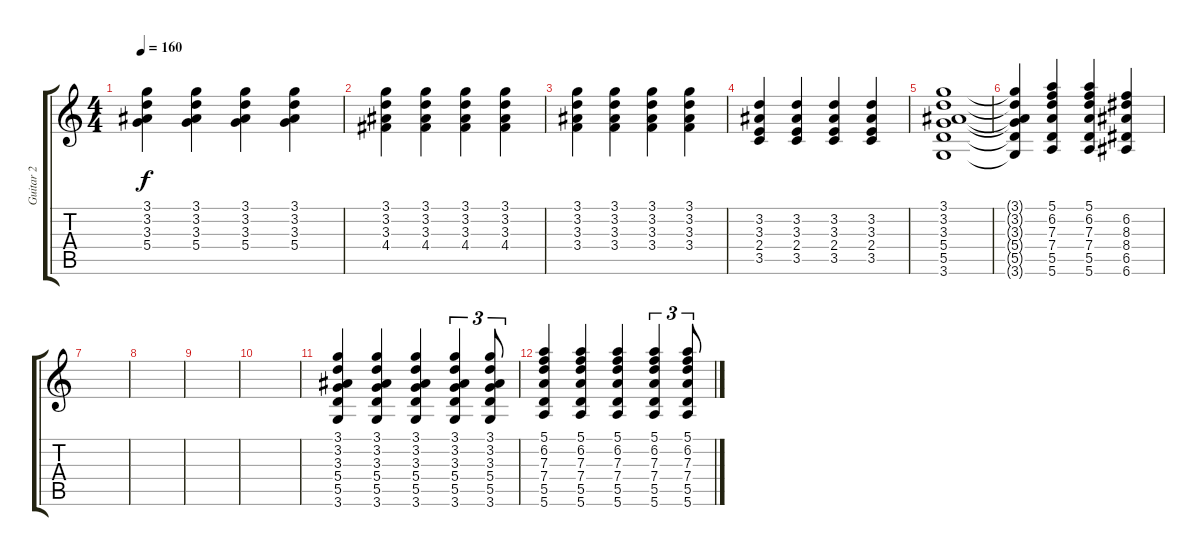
\track ("Guitar 2" "Guitar 2") {instrument electricguitarjazz}
\staff {score tabs}
\tuning (E4 B3 G3 D3 A2 E2) {hide}
\ts (4 4)
\tempo 160
\clef g2
\ks c
(3.1 3.2 3.3 5.4).4{dy f} (3.1 3.2 3.3 5.4).4 (3.1 3.2 3.3 5.4).4 (3.1 3.2 3.3 5.4).4 |
(3.1 3.2 3.3 4.4).4 (3.1 3.2 3.3 4.4).4 (3.1 3.2 3.3 4.4).4 (3.1 3.2 3.3 4.4).4 |
(3.1 3.2 3.3 3.4).4 (3.1 3.2 3.3 3.4).4 (3.1 3.2 3.3 3.4).4 (3.1 3.2 3.3 3.4).4 |
(3.2 3.3 2.4 3.5).4 (3.2 3.3 2.4 3.5).4 (3.2 3.3 2.4 3.5).4 (3.2 3.3 2.4 3.5).4 |
(3.1 3.2 3.3 5.4 5.5 3.6).1 |
(3.1{t} 3.2{t} 3.3{t} 5.4{t} 5.5{t} 3.6{t}).4 (5.1 6.2 7.3 7.4 5.5 5.6).4 (5.1 6.2 7.3 7.4 5.5 5.6).4 (6.2 8.3 8.4 6.5 6.6).4 |
|
|
|
|
(3.1 3.2 3.3 5.4 5.5 3.6).4 (3.1 3.2 3.3 5.4 5.5 3.6).4 (3.1 3.2 3.3 5.4 5.5 3.6).4 (3.1 3.2 3.3 5.4 5.5 3.6).4{tu (3 2)} (3.1 3.2 3.3 5.4 5.5 3.6).8{tu (3 2)} |
(5.1 6.2 7.3 7.4 5.5 5.6).4 (5.1 6.2 7.3 7.4 5.5 5.6).4 (5.1 6.2 7.3 7.4 5.5 5.6).4 (5.1 6.2 7.3 7.4 5.5 5.6).4{tu (3 2)} (5.1 6.2 7.3 7.4 5.5 5.6).8{tu (3 2)}
